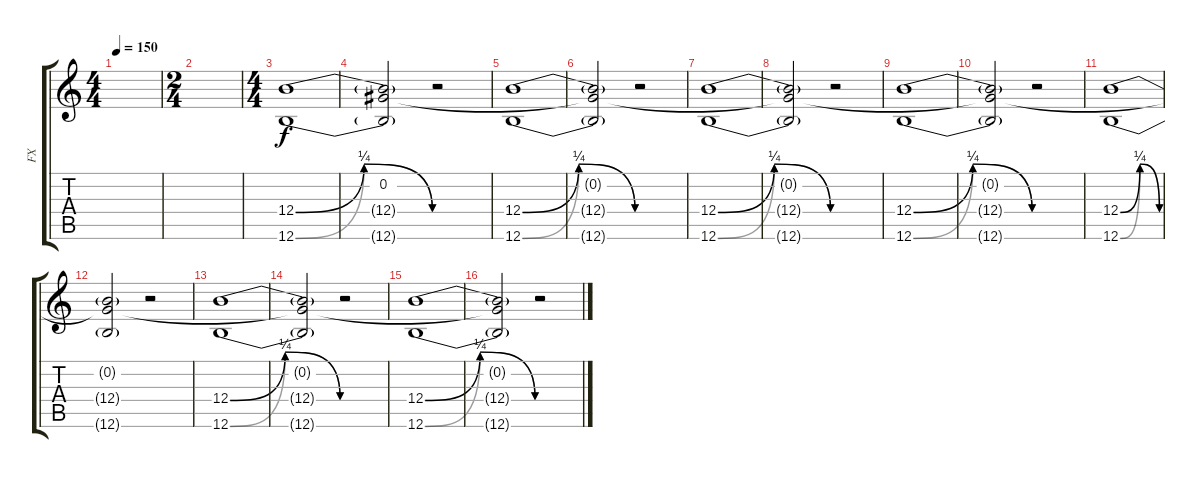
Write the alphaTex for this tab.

\track ("FX" "FX") {instrument distortionguitar}
\staff {score tabs}
\tuning (Db4 Ab3 E3 B2 Gb2 B1) {hide}
\ts (4 4)
\tempo 150
\clef g2
\ks c
|
\ts (2 4)
|
\ts (4 4)
(12.4{be (bendrelease 0 0 30 1 30 1 60 0)} 12.6{be (bendrelease 0 0 30 1 30 1 60 0)}).1 |
(0.2 12.4{t} 12.6{t}).2 r.2 |
(12.4{be (bendrelease 0 0 30 1 30 1 60 0)} 12.6{be (bendrelease 0 0 30 1 30 1 60 0)}).1 |
(0.2{t} 12.4{t} 12.6{t}).2 r.2 |
(12.4{be (bendrelease 0 0 30 1 30 1 60 0)} 12.6{be (bendrelease 0 0 30 1 30 1 60 0)}).1 |
(0.2{t} 12.4{t} 12.6{t}).2 r.2 |
(12.4{be (bendrelease 0 0 30 1 30 1 60 0)} 12.6{be (bendrelease 0 0 30 1 30 1 60 0)}).1 |
(0.2{t} 12.4{t} 12.6{t}).2 r.2 |
(12.4{be (bendrelease 0 0 30 1 30 1 60 0)} 12.6{be (bendrelease 0 0 30 1 30 1 60 0)}).1 |
(0.2{t} 12.4{t} 12.6{t}).2 r.2 |
(12.4{be (bendrelease 0 0 30 1 30 1 60 0)} 12.6{be (bendrelease 0 0 30 1 30 1 60 0)}).1 |
(0.2{t} 12.4{t} 12.6{t}).2 r.2 |
(12.4{be (bendrelease 0 0 30 1 30 1 60 0)} 12.6{be (bendrelease 0 0 30 1 30 1 60 0)}).1 |
(0.2{t} 12.4{t} 12.6{t}).2 r.2
